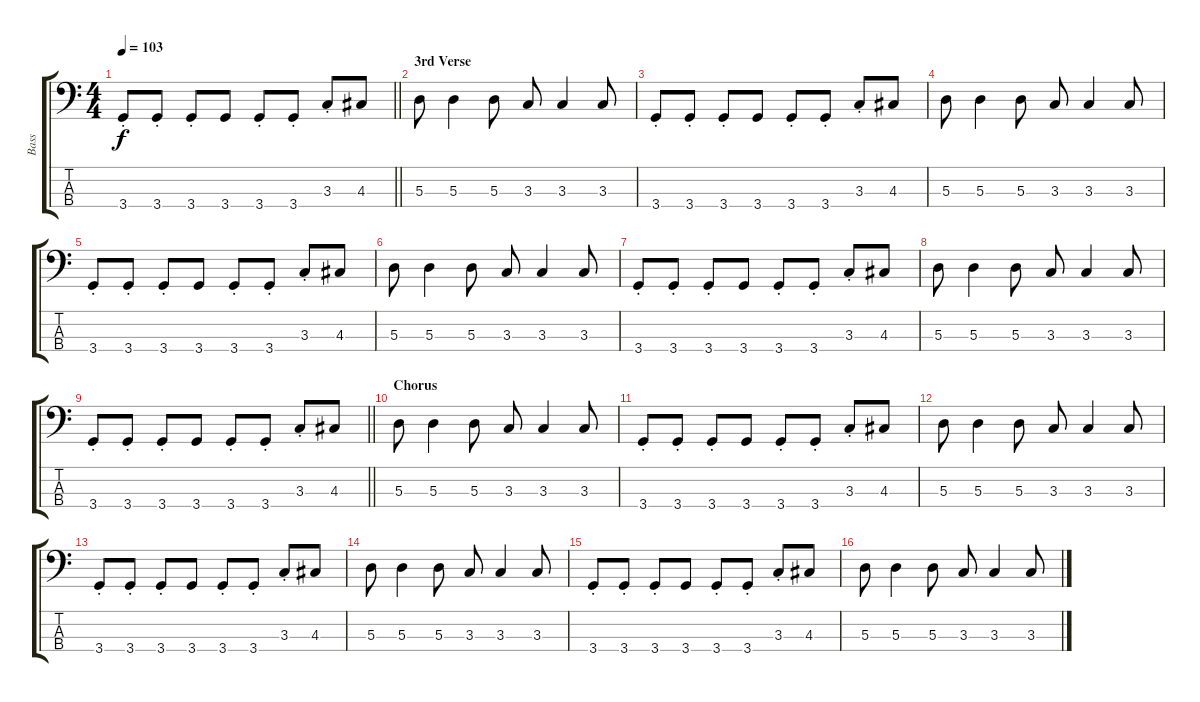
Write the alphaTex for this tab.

\track ("Bass" "Bass") {instrument electricbasspick}
\staff {score tabs}
\tuning (G2 D2 A1 E1) {hide}
\ts (4 4)
\tempo 103
\clef f4
\barLineRight lightlight
\ks c
3.4{st}.8{dy f} 3.4{st}.8 3.4{st}.8 3.4.8 3.4{st}.8 3.4{st}.8 3.3{st}.8 4.3.8 |
\section ("" "3rd Verse")
5.3.8 5.3.4 5.3.8 3.3.8 3.3.4 3.3.8 |
3.4{st}.8 3.4{st}.8 3.4{st}.8 3.4.8 3.4{st}.8 3.4{st}.8 3.3{st}.8 4.3.8 |
5.3.8 5.3.4 5.3.8 3.3.8 3.3.4 3.3.8 |
3.4{st}.8 3.4{st}.8 3.4{st}.8 3.4.8 3.4{st}.8 3.4{st}.8 3.3{st}.8 4.3.8 |
5.3.8 5.3.4 5.3.8 3.3.8 3.3.4 3.3.8 |
3.4{st}.8 3.4{st}.8 3.4{st}.8 3.4.8 3.4{st}.8 3.4{st}.8 3.3{st}.8 4.3.8 |
5.3.8 5.3.4 5.3.8 3.3.8 3.3.4 3.3.8 |
\barLineRight lightlight
3.4{st}.8 3.4{st}.8 3.4{st}.8 3.4.8 3.4{st}.8 3.4{st}.8 3.3{st}.8 4.3.8 |
\section ("" "Chorus")
5.3.8 5.3.4 5.3.8 3.3.8 3.3.4 3.3.8 |
3.4{st}.8 3.4{st}.8 3.4{st}.8 3.4.8 3.4{st}.8 3.4{st}.8 3.3{st}.8 4.3.8 |
5.3.8 5.3.4 5.3.8 3.3.8 3.3.4 3.3.8 |
3.4{st}.8 3.4{st}.8 3.4{st}.8 3.4.8 3.4{st}.8 3.4{st}.8 3.3{st}.8 4.3.8 |
5.3.8 5.3.4 5.3.8 3.3.8 3.3.4 3.3.8 |
3.4{st}.8 3.4{st}.8 3.4{st}.8 3.4.8 3.4{st}.8 3.4{st}.8 3.3{st}.8 4.3.8 |
5.3.8 5.3.4 5.3.8 3.3.8 3.3.4 3.3.8
